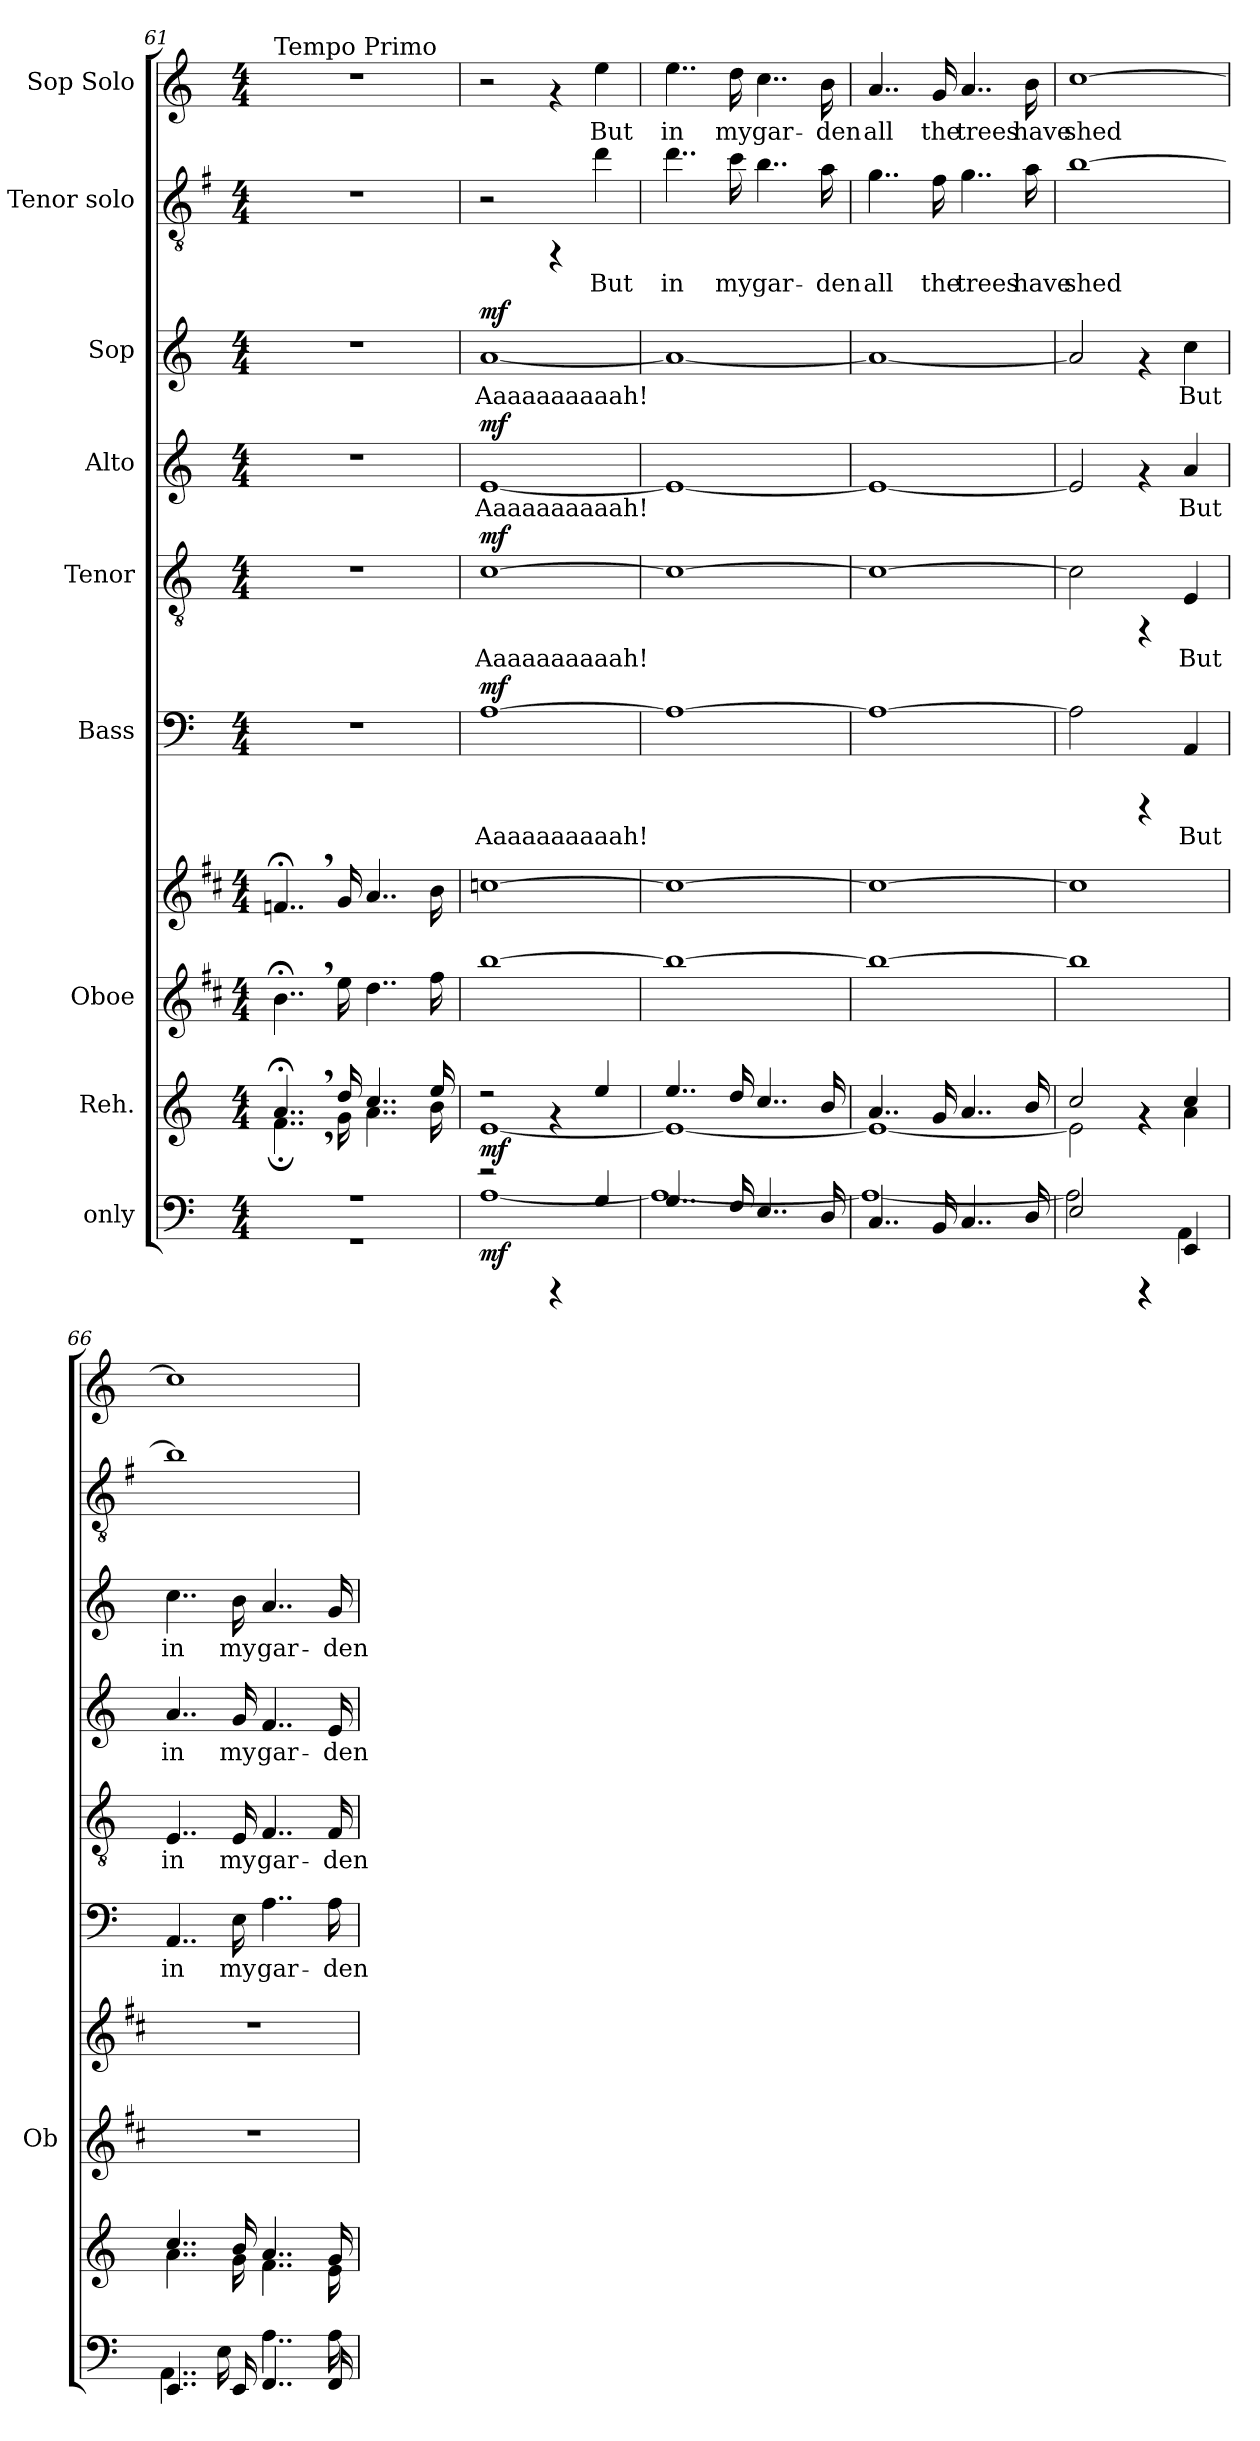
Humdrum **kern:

**kern	**dynam	**kern	**dynam	**kern	**kern	**dynam	**kern	**text	**dynam	**kern	**text	**dynam	**kern	**text	**dynam	**kern	**text	**dynam	**kern	**text	**kern	**text
*part9	*part9	*part8	*part8	*part7	*part7	*part7	*part6	*part6	*part6	*part5	*part5	*part5	*part4	*part4	*part4	*part3	*part3	*part3	*part2	*part2	*part1	*part1
*staff10	*staff10	*staff9	*staff9	*staff8	*staff7	*staff7/8	*staff6	*staff6	*staff6	*staff5	*staff5	*staff5	*staff4	*staff4	*staff4	*staff3	*staff3	*staff3	*staff2	*staff2	*staff1	*staff1
*I"only	*	*I"Reh.	*	*I"Oboe	*	*	*I"Bass	*	*	*I"Tenor	*	*	*I"Alto	*	*	*I"Sop	*	*	*I"Tenor solo	*	*I"Sop Solo	*
*	*	*	*	*I'Ob	*	*	*	*	*	*	*	*	*	*	*	*	*	*	*	*	*	*
*clefF4	*	*clefG2	*	*clefG2	*clefG2	*	*clefF4	*	*	*clefGv2	*	*	*clefG2	*	*	*clefG2	*	*	*clefGv2	*	*clefG2	*
*	*	*	*	*	*	*	*	*	*	*	*	*	*	*	*	*	*	*	*ITrd4c7	*	*	*
*k[]	*	*k[]	*	*k[f#c#]	*k[f#c#]	*	*k[]	*	*	*k[]	*	*	*k[]	*	*	*k[]	*	*	*k[]	*	*k[]	*
*C:	*	*C:	*	*D:	*D:	*	*C:	*	*	*C:	*	*	*C:	*	*	*C:	*	*	*C:	*	*C:	*
*M4/4	*	*M4/4	*	*M4/4	*M4/4	*	*M4/4	*	*	*M4/4	*	*	*M4/4	*	*	*M4/4	*	*	*M4/4	*	*M4/4	*
*MM80	*	*MM80	*	*MM80	*MM80	*	*MM80	*	*	*MM80	*	*	*MM80	*	*	*MM80	*	*	*MM80	*	*MM80	*
=61	=61	=61	=61	=61	=61	=61	=61	=61	=61	=61	=61	=61	=61	=61	=61	=61	=61	=61	=61	=61	=61	=61
*^	*	*^	*	*	*	*	*	*	*	*	*	*	*	*	*	*	*	*	*	*	*	*
!	!	!	!	!	!	!	!	!	!	!	!	!	!	!	!	!	!	!	!	!	!	!	!LO:TX:a:t=Tempo Primo	!
1r	1r	.	4..f;<,>\	4..a;<,>/	.	4..b;<,>\	4..fn;<,>/	.	1r	.	.	1r	.	.	1r	.	.	1r	.	.	1r	.	1r	.
.	.	.	16g\	16dd/	.	16ee\	16g/	.	.	.	.	.	.	.	.	.	.	.	.	.	.	.	.	.
.	.	.	4..a\	4..cc/	.	4..dd\	4..a/	.	.	.	.	.	.	.	.	.	.	.	.	.	.	.	.	.
.	.	.	16b\	16ee/	.	16ff#\	16b\	.	.	.	.	.	.	.	.	.	.	.	.	.	.	.	.	.
=62	=62	=62	=62	=62	=62	=62	=62	=62	=62	=62	=62	=62	=62	=62	=62	=62	=62	=62	=62	=62	=62	=62	=62	=62
!	!	!LO:DY:b	!	!	!LO:DY:b	!	!	!LO:DY:b=2	!	!LO:LY:b:cj	!	!	!LO:LY:b:cj	!	!	!LO:LY:b:cj	!	!	!LO:LY:b:cj	!	!	!	!	!
!	!	!	!	!	!	!	!	!LO:DY:n=1:b	!	!	!LO:DY:b	!	!	!LO:DY:b	!	!	!LO:DY:b	!	!	!LO:DY:b	!	!	!	!
2r	[>1A	mf	2r	[>1e	mf	[>1bb	[>1ccn	mf mf	[>1A	Aaaaaaaaaah!	mf	[>1c	Aaaaaaaaaah!	mf	[<1e	Aaaaaaaaaah!	mf	[<1a	Aaaaaaaaaah!	mf	2r	.	2r	.
4rCCC	.	.	4rf	.	.	.	.	.	.	.	.	.	.	.	.	.	.	.	.	.	4rFF	.	4rf	.
!	!	!	!	!	!	!	!	!	!	!	!	!	!	!	!	!	!	!	!	!	!	!LO:LY:b:cj	!	!LO:LY:b:cj
4G/	.	.	4ee/	.	.	.	.	.	.	.	.	.	.	.	.	.	.	.	.	.	4g\	But	4ee\	But
=63	=63	=63	=63	=63	=63	=63	=63	=63	=63	=63	=63	=63	=63	=63	=63	=63	=63	=63	=63	=63	=63	=63	=63	=63
!	!	!	!	!	!	!	!	!	!	!	!	!	!	!	!	!	!	!	!	!	!	!LO:LY:b:cj	!	!LO:LY:b:cj
4..G/	1A_>	.	4..ee/	1e_>	.	1bb_>	1cc_>	.	1A_>	.	.	1c_>	.	.	1e_<	.	.	1a_<	.	.	4..g\	in	4..ee\	in
!	!	!	!	!	!	!	!	!	!	!	!	!	!	!	!	!	!	!	!	!	!	!LO:LY:b:cj	!	!LO:LY:b:cj
16F/	.	.	16dd/	.	.	.	.	.	.	.	.	.	.	.	.	.	.	.	.	.	16f\	my	16dd\	my
!	!	!	!	!	!	!	!	!	!	!	!	!	!	!	!	!	!	!	!	!	!	!LO:LY:b:cj	!	!LO:LY:b:cj
4..E/	.	.	4..cc/	.	.	.	.	.	.	.	.	.	.	.	.	.	.	.	.	.	4..e\	gar-	4..cc\	gar-
!	!	!	!	!	!	!	!	!	!	!	!	!	!	!	!	!	!	!	!	!	!	!LO:LY:b:cj	!	!LO:LY:b:cj
16D/	.	.	16b/	.	.	.	.	.	.	.	.	.	.	.	.	.	.	.	.	.	16d\	-den	16b\	-den
=64	=64	=64	=64	=64	=64	=64	=64	=64	=64	=64	=64	=64	=64	=64	=64	=64	=64	=64	=64	=64	=64	=64	=64	=64
!	!	!	!	!	!	!	!	!	!	!	!	!	!	!	!	!	!	!	!	!	!	!LO:LY:b:cj	!	!LO:LY:b:cj
4..C/	1A_>	.	4..a/	1e_>	.	1bb_>	1cc_>	.	1A_>	.	.	1c_>	.	.	1e_<	.	.	1a_<	.	.	4..c\	all	4..a/	all
!	!	!	!	!	!	!	!	!	!	!	!	!	!	!	!	!	!	!	!	!	!	!LO:LY:b:cj	!	!LO:LY:b:cj
16BB/	.	.	16g/	.	.	.	.	.	.	.	.	.	.	.	.	.	.	.	.	.	16B\	the	16g/	the
!	!	!	!	!	!	!	!	!	!	!	!	!	!	!	!	!	!	!	!	!	!	!LO:LY:b:cj	!	!LO:LY:b:cj
4..C/	.	.	4..a/	.	.	.	.	.	.	.	.	.	.	.	.	.	.	.	.	.	4..c\	trees	4..a/	trees
!	!	!	!	!	!	!	!	!	!	!	!	!	!	!	!	!	!	!	!	!	!	!LO:LY:b:cj	!	!LO:LY:b:cj
16D/	.	.	16b/	.	.	.	.	.	.	.	.	.	.	.	.	.	.	.	.	.	16d\	have	16b\	have
=65	=65	=65	=65	=65	=65	=65	=65	=65	=65	=65	=65	=65	=65	=65	=65	=65	=65	=65	=65	=65	=65	=65	=65	=65
!	!	!	!	!	!	!	!	!	!	!LO:LY:b:cj	!	!	!LO:LY:b:cj	!	!	!LO:LY:b:cj	!	!	!LO:LY:b:cj	!	!	!LO:LY:b:cj	!	!LO:LY:b:cj
2E/	2A\]	.	2cc/	2e\]	.	1bb]	1cc]	.	2A\]	.	.	2c\]	.	.	2e/]	.	.	2a/]	.	.	[>1e	shed	[>1cc	shed
4rCCC	4rCCC	.	4rf	4rf	.	.	.	.	4rCCC	.	.	4rFF	.	.	4rf	.	.	4rf	.	.	.	.	.	.
!	!	!	!	!	!	!	!	!	!	!LO:LY:b:cj	!	!	!LO:LY:b:cj	!	!	!LO:LY:b:cj	!	!	!LO:LY:b:cj	!	!	!	!	!
4EE/	4AA\	.	4cc/	4a\	.	.	.	.	4AA/	But	.	4E/	But	.	4a/	But	.	4cc\	But	.	.	.	.	.
!!LO:PB:g=z
=66	=66	=66	=66	=66	=66	=66	=66	=66	=66	=66	=66	=66	=66	=66	=66	=66	=66	=66	=66	=66	=66	=66	=66	=66
!	!	!	!	!	!	!	!	!	!	!LO:LY:b:cj	!	!	!LO:LY:b:cj	!	!	!LO:LY:b:cj	!	!	!LO:LY:b:cj	!	!	!	!	!
4..EE/	4..AA\	.	4..cc/	4..a\	.	1r	1r	.	4..AA/	in	.	4..E/	in	.	4..a/	in	.	4..cc\	in	.	1e]	.	1cc]	.
!	!	!	!	!	!	!	!	!	!	!LO:LY:b:cj	!	!	!LO:LY:b:cj	!	!	!LO:LY:b:cj	!	!	!LO:LY:b:cj	!	!	!	!	!
16EE/	16E\	.	16b/	16g\	.	.	.	.	16E\	my	.	16E/	my	.	16g/	my	.	16b\	my	.	.	.	.	.
!	!	!	!	!	!	!	!	!	!	!LO:LY:b:cj	!	!	!LO:LY:b:cj	!	!	!LO:LY:b:cj	!	!	!LO:LY:b:cj	!	!	!	!	!
4..FF/	4..A\	.	4..a/	4..f\	.	.	.	.	4..A\	gar-	.	4..F/	gar-	.	4..f/	gar-	.	4..a/	gar-	.	.	.	.	.
!	!	!	!	!	!	!	!	!	!	!LO:LY:b:cj	!	!	!LO:LY:b:cj	!	!	!LO:LY:b:cj	!	!	!LO:LY:b:cj	!	!	!	!	!
16FF/	16A\	.	16g/	16e\	.	.	.	.	16A\	-den	.	16F/	-den	.	16e/	-den	.	16g/	-den	.	.	.	.	.
*v	*v	*	*	*	*	*	*	*	*	*	*	*	*	*	*	*	*	*	*	*	*	*	*	*
*	*	*v	*v	*	*	*	*	*	*	*	*	*	*	*	*	*	*	*	*	*	*	*	*
=	=	=	=	=	=	=	=	=	=	=	=	=	=	=	=	=	=	=	=	=	=	=
*-	*-	*-	*-	*-	*-	*-	*-	*-	*-	*-	*-	*-	*-	*-	*-	*-	*-	*-	*-	*-	*-	*-
